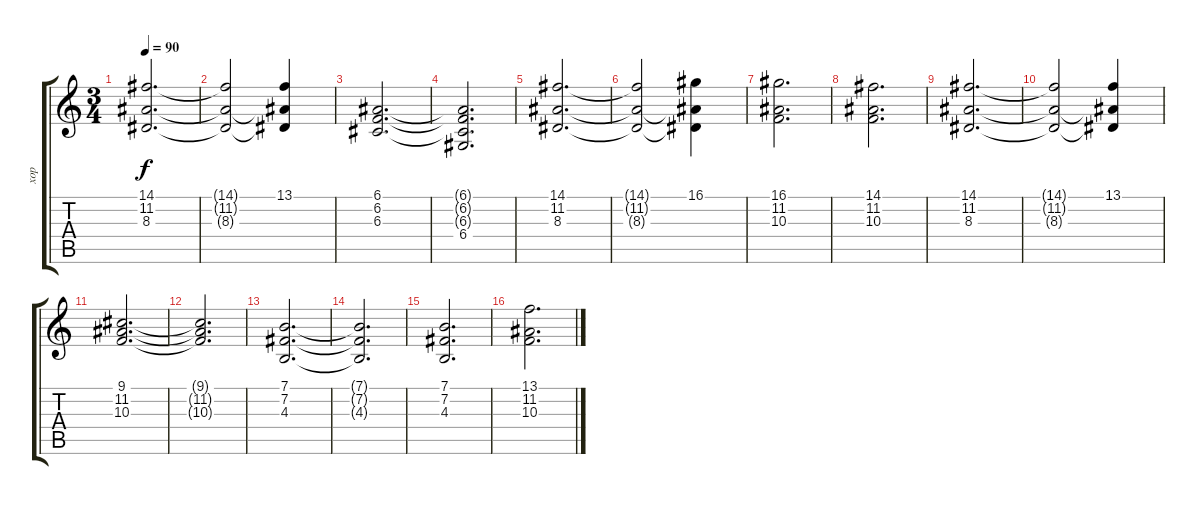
\track ("хор" "хор") {instrument choiraahs}
\staff {score tabs}
\tuning (E4 B3 G3 D3 A2 E2) {hide}
\ts (3 4)
\tempo 90
\clef g2
\ks c
(14.1 11.2 8.3).2{d dy f} |
(14.1{t} 11.2{t} 8.3{t}).2 (13.1 11.2{t} 8.3{t}).4 |
(6.1 6.2 6.3).2{d} |
(6.1{t} 6.2{t} 6.3{t} 6.4).2{d} |
(14.1 11.2 8.3).2{d} |
(14.1{t} 11.2{t} 8.3{t}).2 (16.1 11.2{t} 8.3{t}).4 |
(16.1 11.2 10.3).2{d} |
(14.1 11.2 10.3).2{d} |
(14.1 11.2 8.3).2{d} |
(14.1{t} 11.2{t} 8.3{t}).2 (13.1 11.2{t} 8.3{t}).4 |
(9.1 11.2 10.3).2{d} |
(9.1{t} 11.2{t} 10.3{t}).2{d} |
(7.1 7.2 4.3).2{d} |
(7.1{t} 7.2{t} 4.3{t}).2{d} |
(7.1 7.2 4.3).2{d} |
(13.1 11.2 10.3).2{d}
